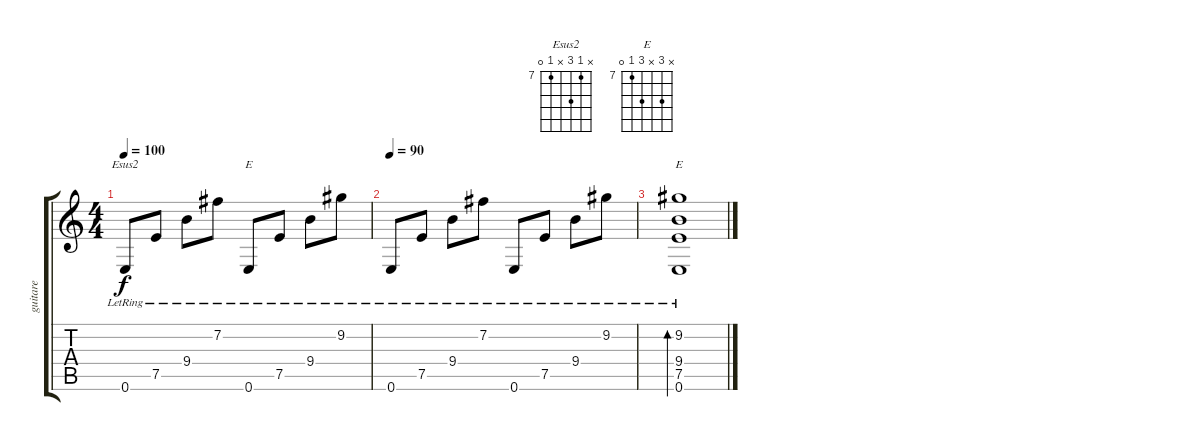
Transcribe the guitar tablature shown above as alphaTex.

\track ("guitare" "guitare") {instrument acousticguitarnylon}
\staff {score tabs}
\tuning (E4 B3 G3 D3 A2 E2) {hide}
\chord ("Esus2" x 7 9 x 7 0) {firstfret 7}
\chord ("E" x 9 9 x 7 0) {firstfret 7}
\chord ("E" x 9 x 9 7 0) {firstfret 7}
\ts (4 4)
\tempo 100
\clef g2
\ks c
0.6{lr}.8{ch "Esus2" dy f} 7.5{lr}.8 9.4{lr}.8 7.2{lr}.8 0.6{lr}.8{ch "E"} 7.5{lr}.8 9.4{lr}.8 9.2{lr}.8 |
\tempo 90
0.6{lr}.8 7.5{lr}.8 9.4{lr}.8 7.2{lr}.8 0.6{lr}.8 7.5{lr}.8 9.4{lr}.8 9.2{lr}.8 |
(9.2{lr} 9.4{lr} 7.5{lr} 0.6{lr}).1{bd 480 ch "E"}
